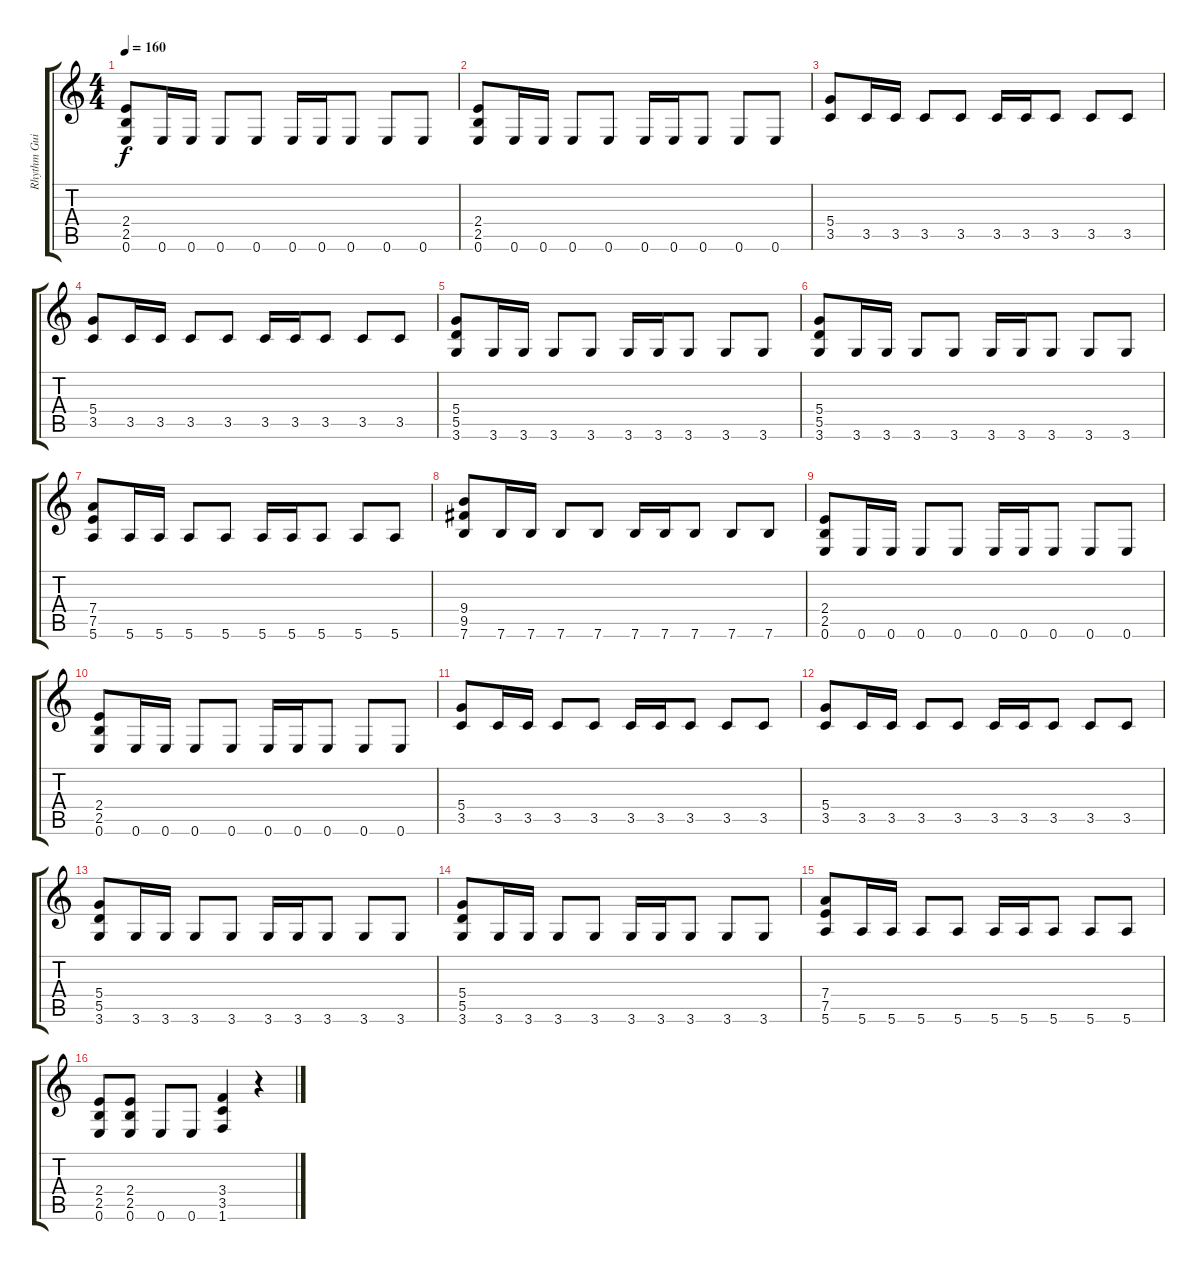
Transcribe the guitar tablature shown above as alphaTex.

\track ("Rhythm Guitar 1" "Rhythm Gui") {instrument distortionguitar}
\staff {score tabs}
\tuning (E4 B3 G3 D3 A2 E2) {hide}
\ts (4 4)
\section ("" "")
\tempo 160
\clef g2
\ks c
(2.4 2.5 0.6).8{dy f} 0.6.16 0.6.16 0.6.8 0.6.8 0.6.16 0.6.16 0.6.8 0.6.8 0.6.8 |
(2.4 2.5 0.6).8 0.6.16 0.6.16 0.6.8 0.6.8 0.6.16 0.6.16 0.6.8 0.6.8 0.6.8 |
(5.4 3.5).8 3.5.16 3.5.16 3.5.8 3.5.8 3.5.16 3.5.16 3.5.8 3.5.8 3.5.8 |
(5.4 3.5).8 3.5.16 3.5.16 3.5.8 3.5.8 3.5.16 3.5.16 3.5.8 3.5.8 3.5.8 |
(5.4 5.5 3.6).8 3.6.16 3.6.16 3.6.8 3.6.8 3.6.16 3.6.16 3.6.8 3.6.8 3.6.8 |
(5.4 5.5 3.6).8 3.6.16 3.6.16 3.6.8 3.6.8 3.6.16 3.6.16 3.6.8 3.6.8 3.6.8 |
(7.4 7.5 5.6).8 5.6.16 5.6.16 5.6.8 5.6.8 5.6.16 5.6.16 5.6.8 5.6.8 5.6.8 |
(9.4 9.5 7.6).8 7.6.16 7.6.16 7.6.8 7.6.8 7.6.16 7.6.16 7.6.8 7.6.8 7.6.8 |
\section ("" "")
(2.4 2.5 0.6).8 0.6.16 0.6.16 0.6.8 0.6.8 0.6.16 0.6.16 0.6.8 0.6.8 0.6.8 |
(2.4 2.5 0.6).8 0.6.16 0.6.16 0.6.8 0.6.8 0.6.16 0.6.16 0.6.8 0.6.8 0.6.8 |
(5.4 3.5).8 3.5.16 3.5.16 3.5.8 3.5.8 3.5.16 3.5.16 3.5.8 3.5.8 3.5.8 |
(5.4 3.5).8 3.5.16 3.5.16 3.5.8 3.5.8 3.5.16 3.5.16 3.5.8 3.5.8 3.5.8 |
(5.4 5.5 3.6).8 3.6.16 3.6.16 3.6.8 3.6.8 3.6.16 3.6.16 3.6.8 3.6.8 3.6.8 |
(5.4 5.5 3.6).8 3.6.16 3.6.16 3.6.8 3.6.8 3.6.16 3.6.16 3.6.8 3.6.8 3.6.8 |
(7.4 7.5 5.6).8 5.6.16 5.6.16 5.6.8 5.6.8 5.6.16 5.6.16 5.6.8 5.6.8 5.6.8 |
(2.4 2.5 0.6).8 (2.4 2.5 0.6).8 0.6.8 0.6.8 (3.4 3.5 1.6).4 r.4
